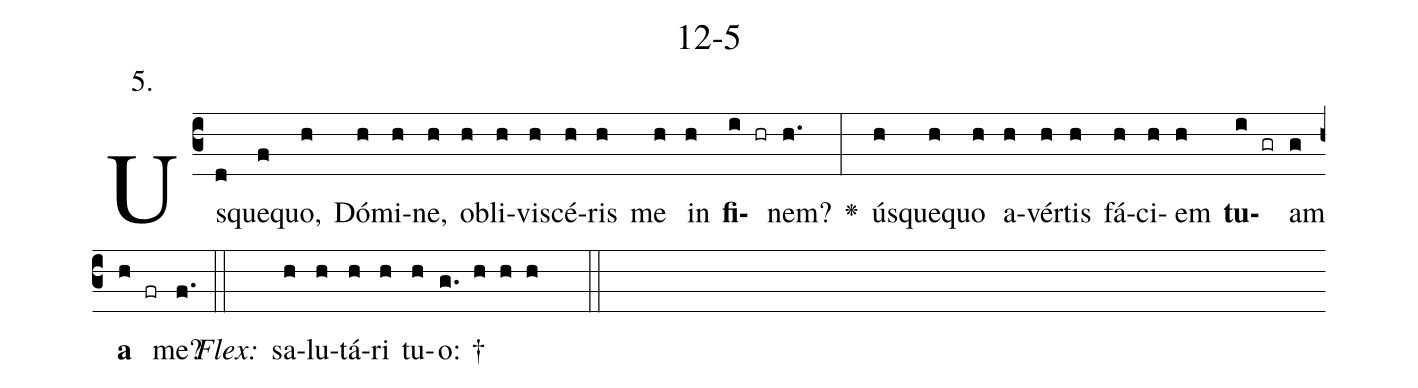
name: 12-5;
annotation: 5.;
%%
(c3)Us(d)que(f)quo,(h) Dó(h)mi(h)ne,(h) ob(h)li(h)vi(h)scé(h)ris(h) me(h) in(h) <b>fi</b>(i hr)nem?(h.) <v>\greheightstar</v>(:) ús(h)que(h)quo(h) a(h)vér(h)tis(h) fá(h)ci(h)em(h) <b>tu</b>(i gr)am(g) <b>a</b>(h fr) me?(f.) (::)
<i>Flex:</i>()  sa(h)lu(h)tá(h)ri(h) tu(h)o: †(g. h h h  ::)

%E(h) u(h) o(i) u(g) a(h) e.(f.) (::)
